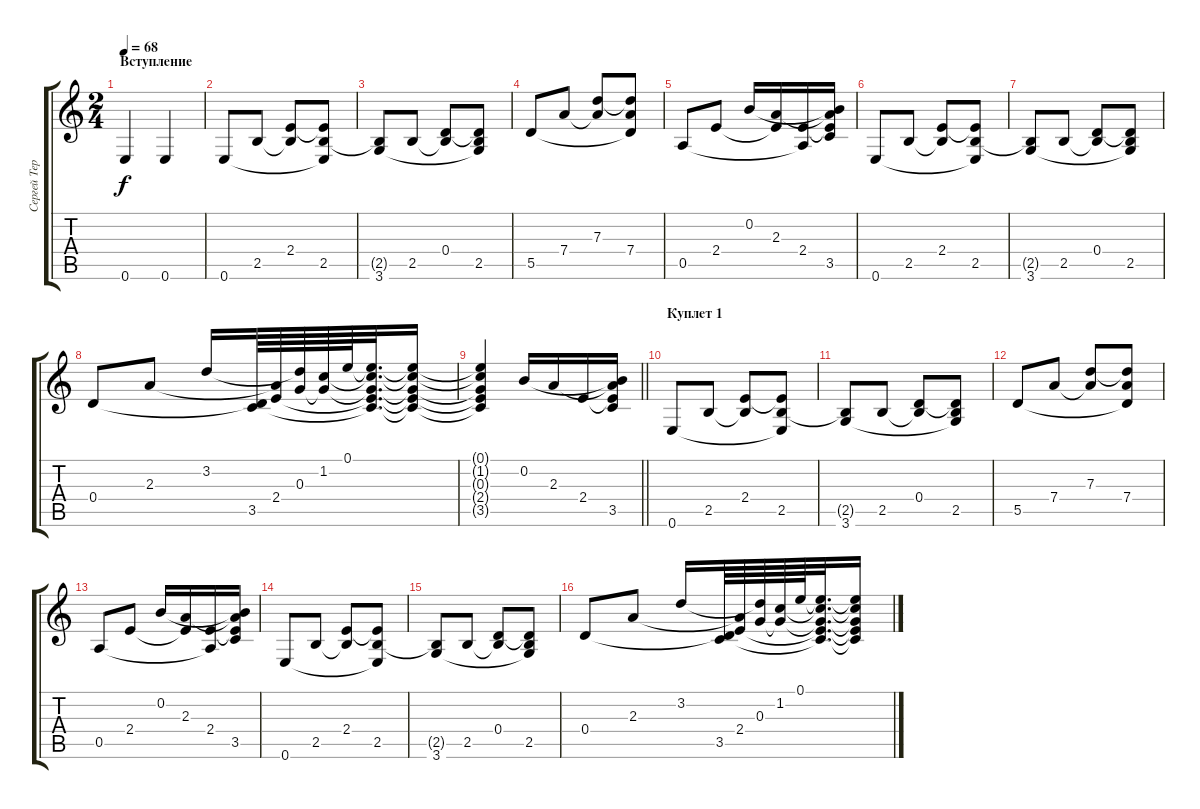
\track ("Сергей Терентьев" "Сергей Тер") {instrument acousticguitarnylon}
\staff {score tabs}
\tuning (E4 B3 G3 D3 A2 E2) {hide}
\ts (2 4)
\section ("" "Вступление")
\tempo 68
\clef g2
\ks c
0.6.4{dy f instrument acousticguitarnylon} 0.6.4 |
0.6.8 2.5.8 (2.4 2.5{t}).8 (2.4{t} 2.5 0.6{t}).8 |
(2.5{t} 3.6).8 2.5.8 (0.4 2.5{t}).8 (0.4{t} 2.5 3.6{t}).8 |
5.5.8 7.4.8 (7.3 7.4{t}).8 (7.3{t} 7.4 5.5{t}).8 |
0.5.8 2.4.8 0.2.16 (2.3 2.4{t}).16 (2.4 0.5{t}).16 (0.2{t} 2.3{t} 2.4{t} 3.5).16 |
0.6.8 2.5.8 (2.4 2.5{t}).8 (2.4{t} 2.5 0.6{t}).8 |
(2.5{t} 3.6).8 2.5.8 (0.4 2.5{t}).8 (0.4{t} 2.5 3.6{t}).8 |
0.4.8 2.3.8 3.2.16 (0.4{t} 3.5).64 (2.3{t} 2.4).64 (3.2{t} 0.3).64 (1.2 0.3{t}).64 0.1.64 (0.1{t} 1.2{t} 0.3{t} 2.4{t} 3.5{t}).32{d} (0.1{t} 1.2{t} 0.3{t} 2.4{t} 3.5{t}).16 |
\barLineRight lightlight
(0.1{t} 1.2{t} 0.3{t} 2.4{t} 3.5{t}).4 0.2.16 2.3.16 2.4.16 (0.2{t} 2.3{t} 2.4{t} 3.5).16 |
\section ("" "Куплет 1")
0.6.8 2.5.8 (2.4 2.5{t}).8 (2.4{t} 2.5 0.6{t}).8 |
(2.5{t} 3.6).8 2.5.8 (0.4 2.5{t}).8 (0.4{t} 2.5 3.6{t}).8 |
5.5.8 7.4.8 (7.3 7.4{t}).8 (7.3{t} 7.4 5.5{t}).8 |
0.5.8 2.4.8 0.2.16 (2.3 2.4{t}).16 (2.4 0.5{t}).16 (0.2{t} 2.3{t} 2.4{t} 3.5).16 |
0.6.8 2.5.8 (2.4 2.5{t}).8 (2.4{t} 2.5 0.6{t}).8 |
(2.5{t} 3.6).8 2.5.8 (0.4 2.5{t}).8 (0.4{t} 2.5 3.6{t}).8 |
0.4.8 2.3.8 3.2.16 (0.4{t} 3.5).64 (2.3{t} 2.4).64 (3.2{t} 0.3).64 (1.2 0.3{t}).64 0.1.64 (0.1{t} 1.2{t} 0.3{t} 2.4{t} 3.5{t}).32{d} (0.1{t} 1.2{t} 0.3{t} 2.4{t} 3.5{t}).16
